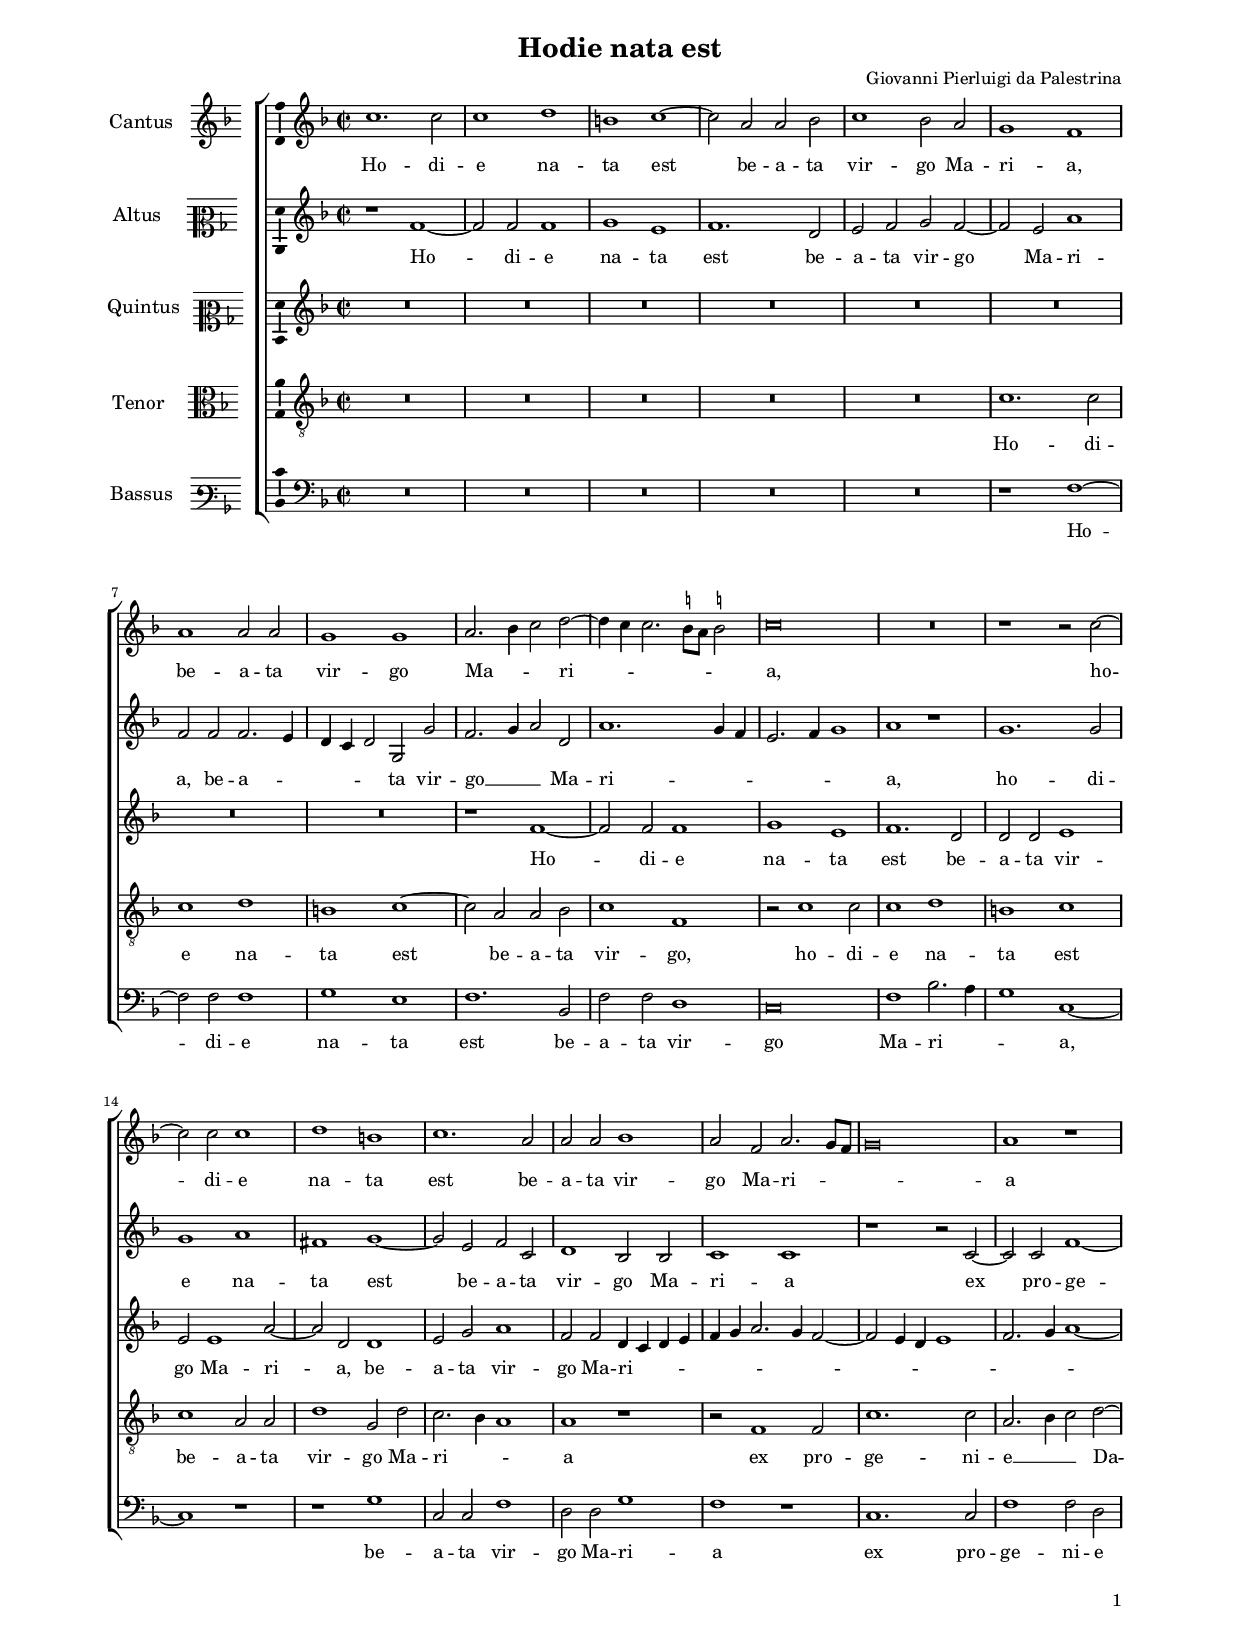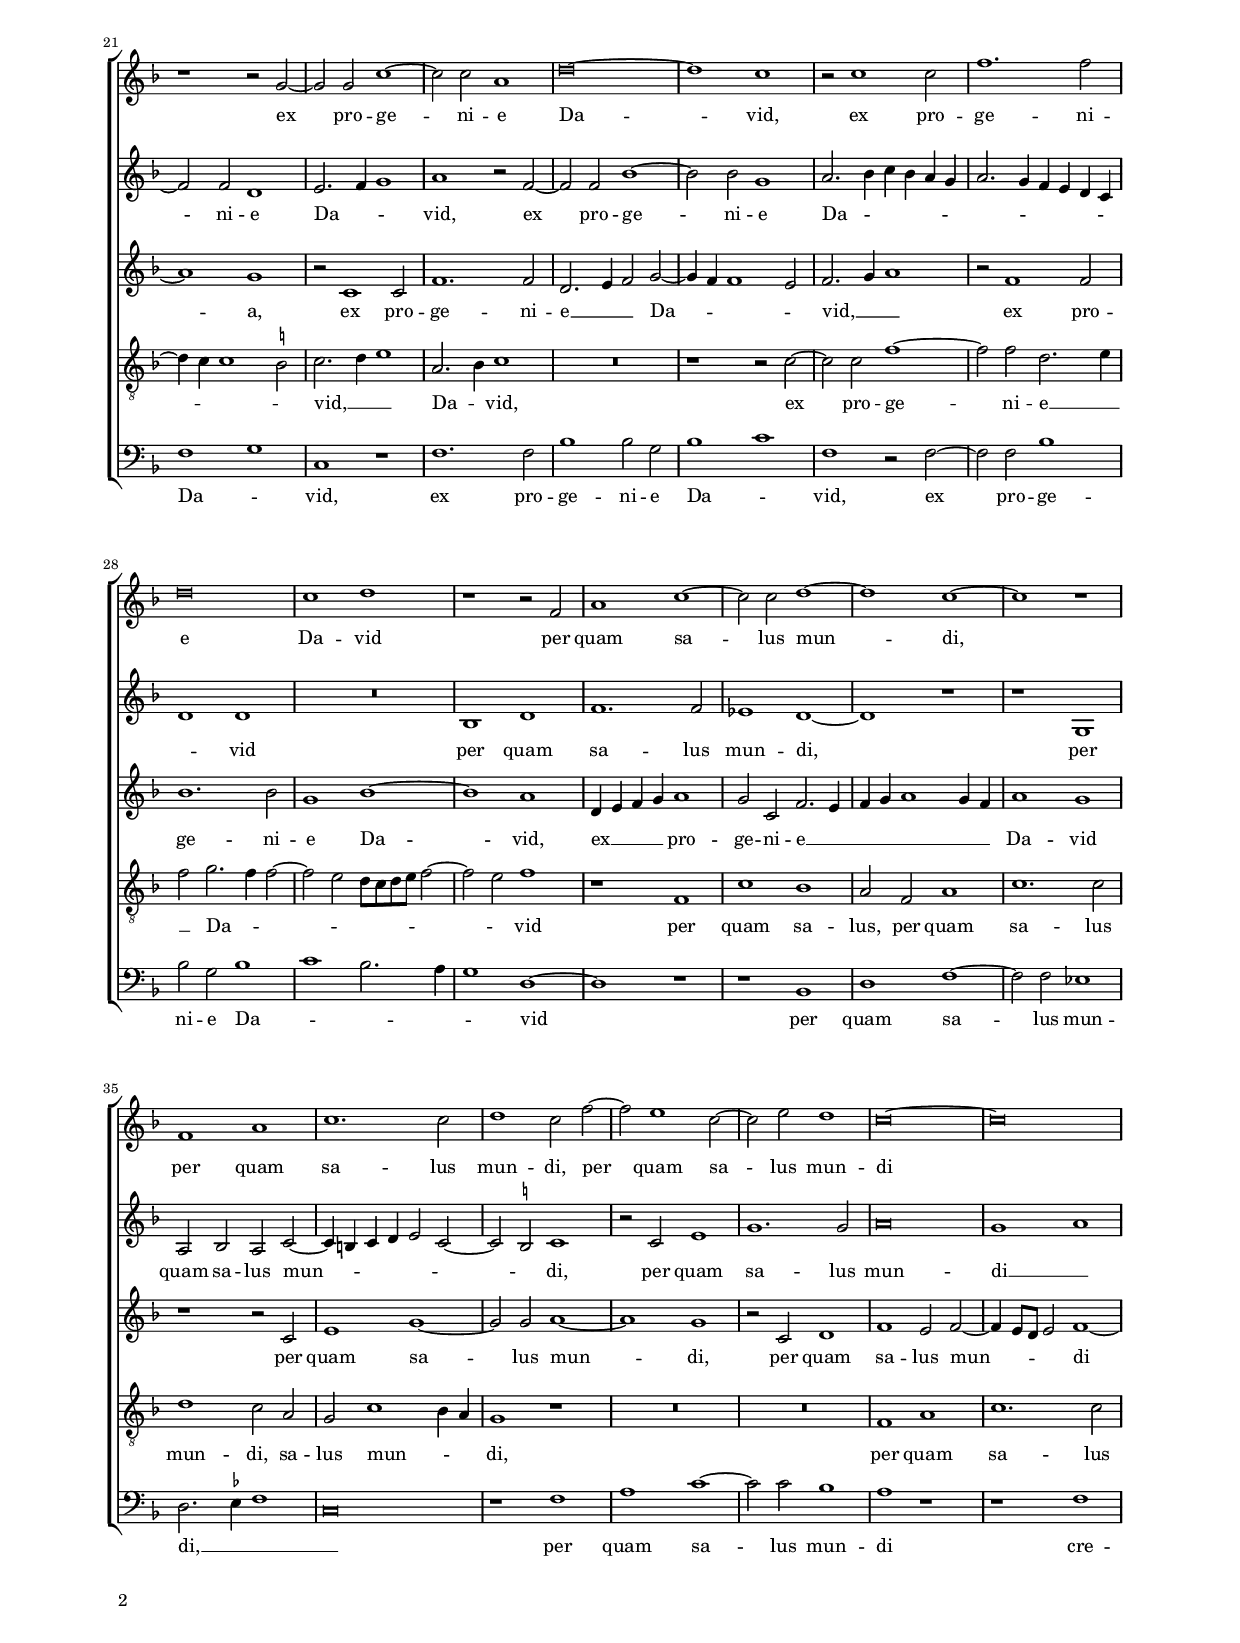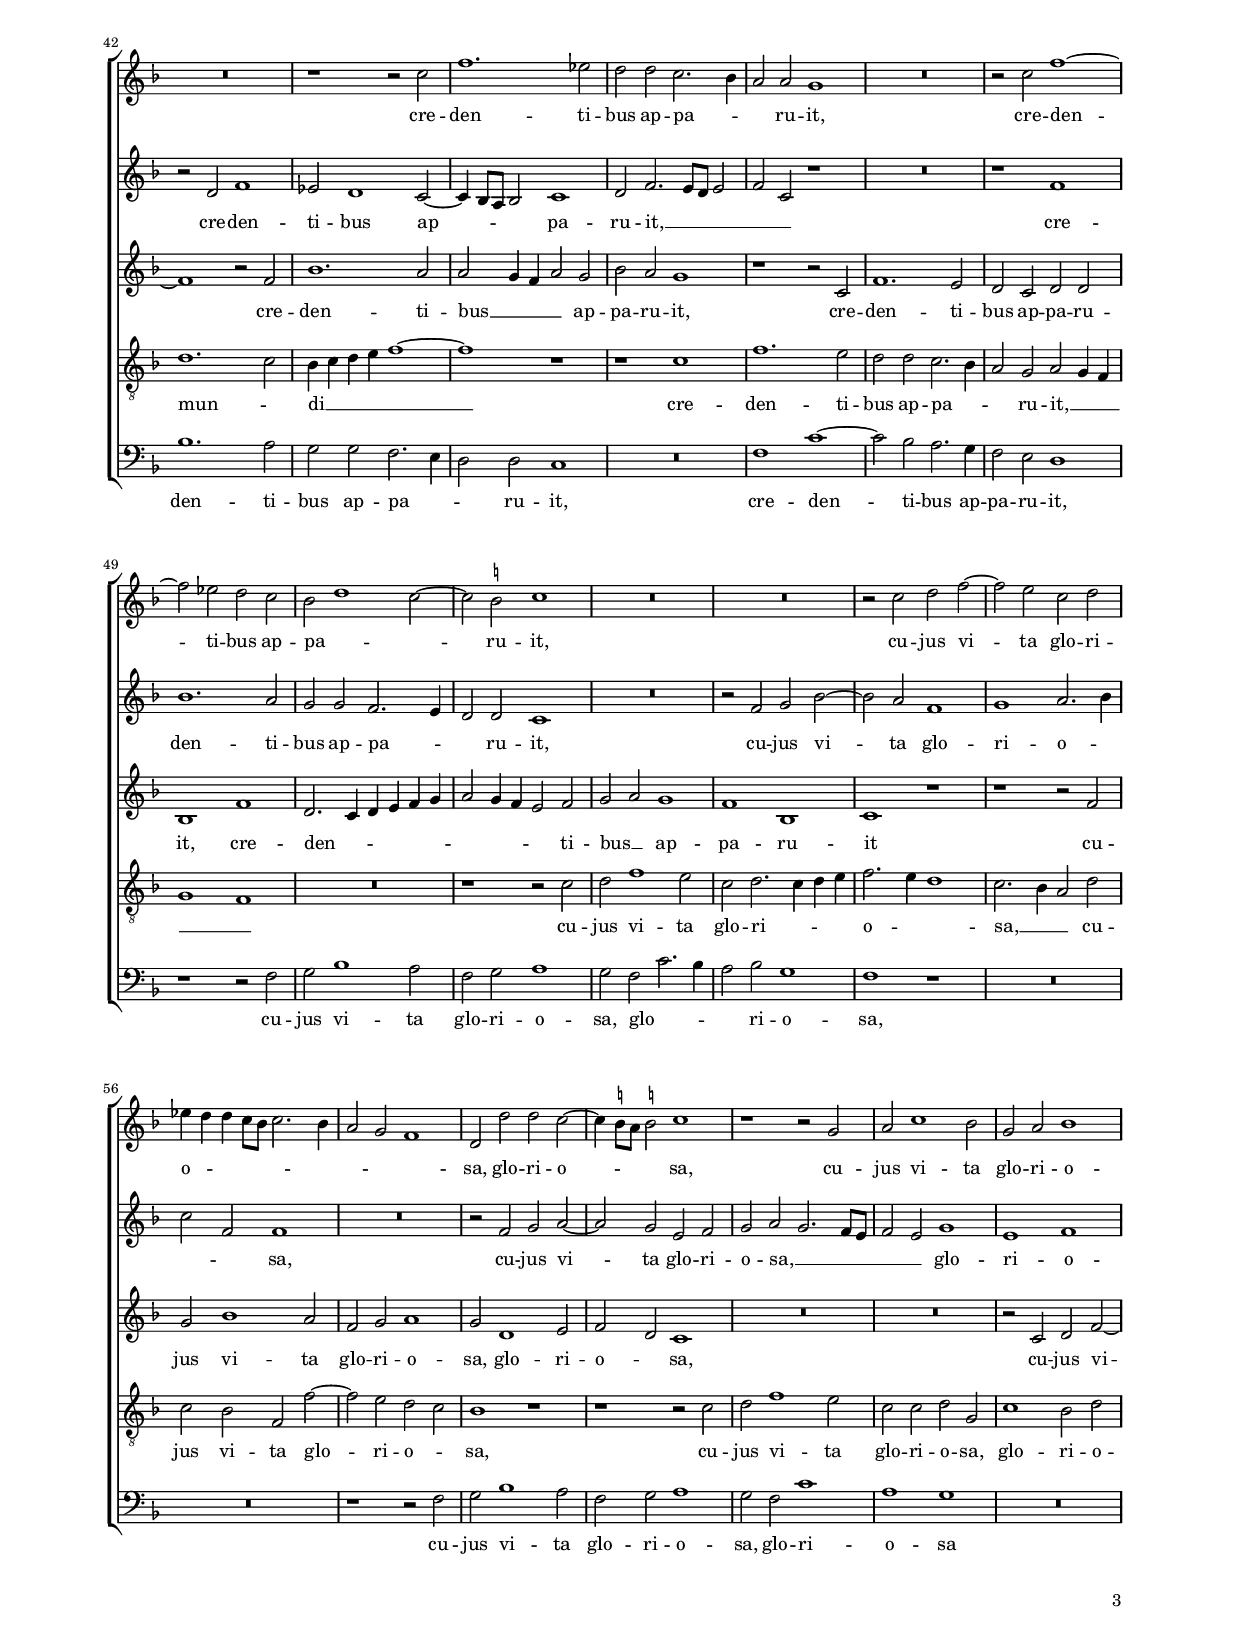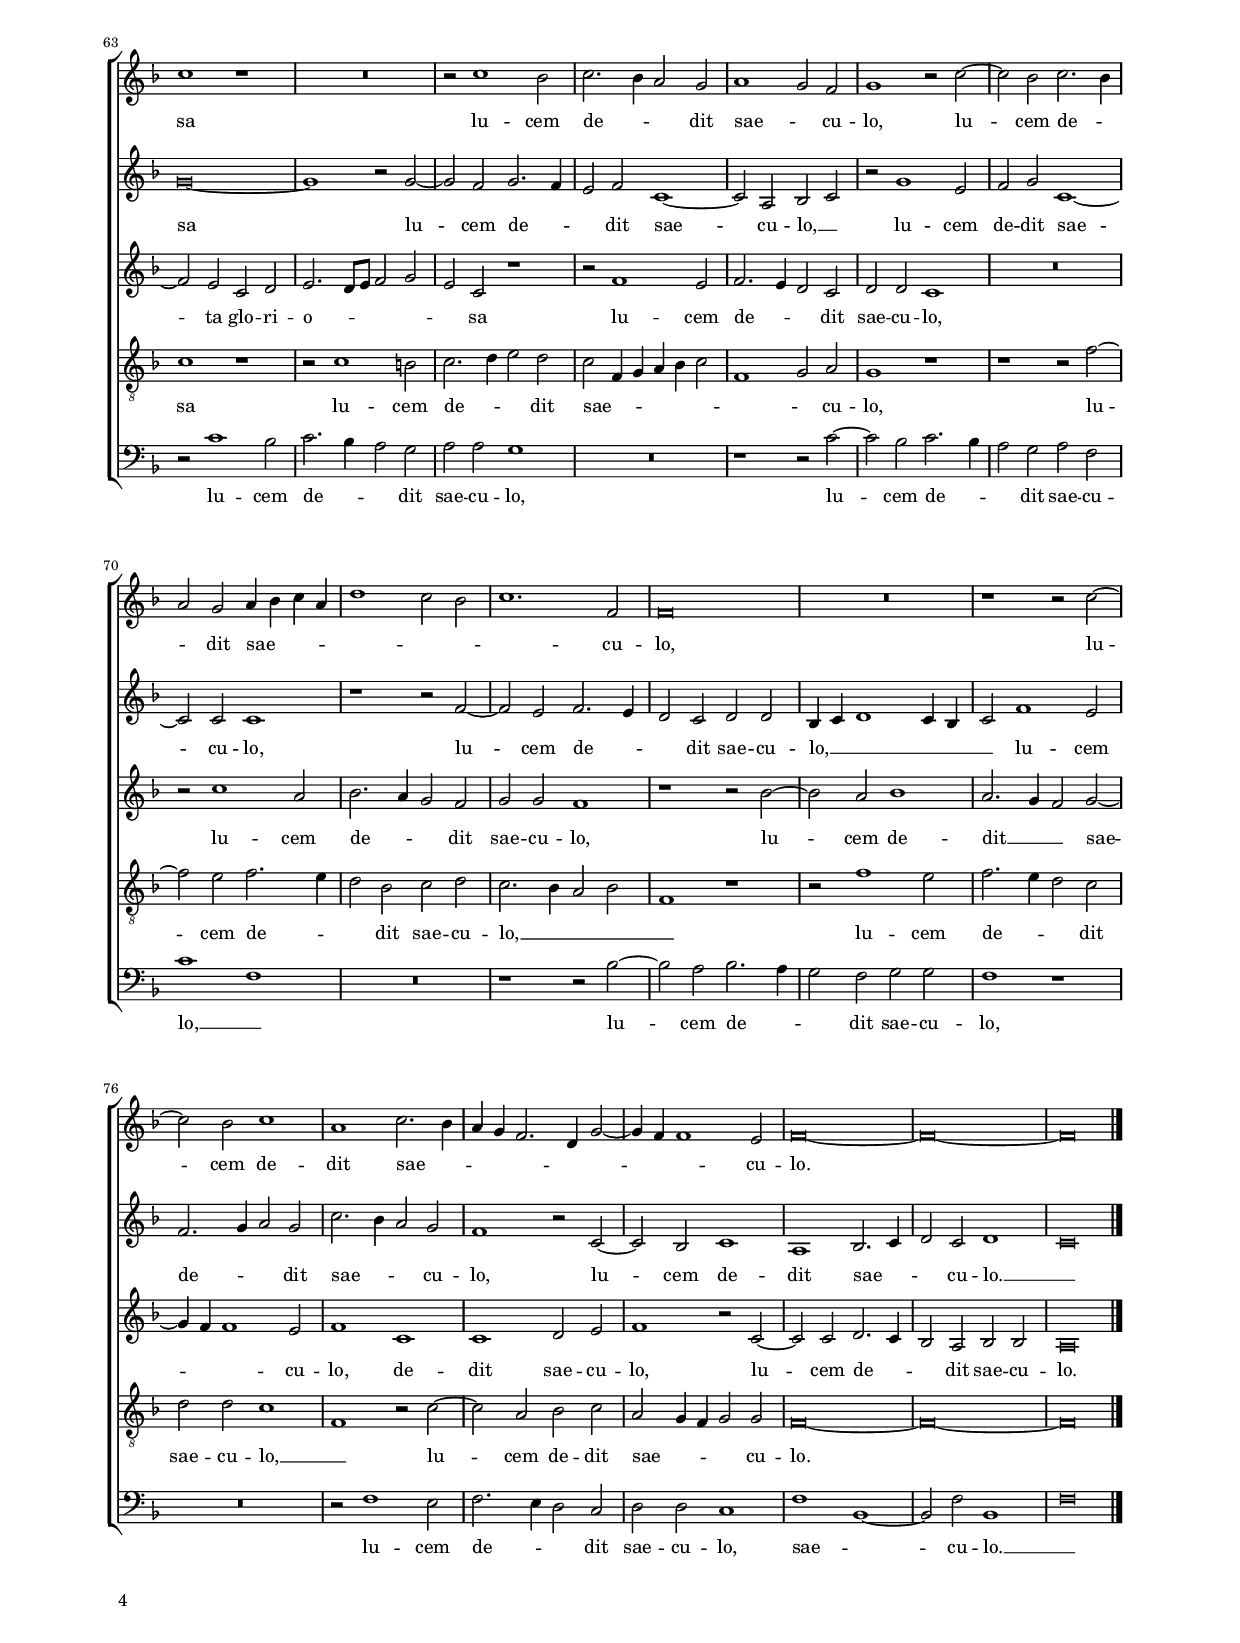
\header
{
  title="Hodie nata est"
  composer="Giovanni Pierluigi da Palestrina"
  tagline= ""
}

\version "2.20.0"
\language deutsch
#(set-global-staff-size 15)
% #(set-default-paper-size "letter")
#(ly:set-option 'point-and-click #f)


\paper
	{
	top-margin = 1.8 \cm
	bottom-margin = 1.2 \cm
	left-margin = 2 \cm
	right-margin = 2 \cm
	ragged-bottom = ##f
	ragged-last-bottom = ##t
	print-page-number = ##f
	system-system-spacing = #'((basic-distance . 17) (minimum-distance . 14) (padding . 7) (strechability . 150))
    oddFooterMarkup=\markup   \fill-line { "" \fromproperty #'page:page-number-string }
    evenFooterMarkup=\markup  \fill-line { \fromproperty #'page:page-number-string "" }
    last-bottom-spacing = #'((basic-distance . 12) (minimum-distance . 7) (padding . 4))
	systems-per-page = 3
    page-count = 4
%	min-systems-per-page = 3
%	print-all-headers = ##t
%	print-first-page-number = ##t
%	first-page-number = 1
	}

	
global = {
    % \set Staff.autoBeaming = ##f
	\key f \major
	\time 2/2 \set Score.measureLength = #(ly:make-moment 2/1)
    \set Score.tempoHideNote = ##t
    \tempo 2 = 90
    \skip 1*2*82 \bar "|."
	}

	ficta = { \once \set suggestAccidentals = ##t }

	forget = #(define-music-function (music) (ly:music?) #{
		\accidentalStyle forget
		$music
		\accidentalStyle default
		#})

	m = \melisma
	me = \melismaEnd
%	\mark \markup { \override #'(style . baroque) { \note  #"breve" #1 = \note #"breve." #1 } }

   
    

incipitcantus = \markup { \score {
	{
	\set Staff.instrumentName = \markup { \fontsize #1 "Cantus" }
	\key f \major
	\clef violin
	s4 \bar ""
	}
	\layout  {
	raggedright = ##t
	indent = 1.6 \cm
	line-width = 2.2\cm
	\context { \Staff \remove Time_signature_engraver }
	\override Staff.Clef.Y-extent = #'(0 . 0)
	}} \hspace #1 }

      
incipitaltus = \markup { \score {
	{
	\set Staff.instrumentName = \markup { \fontsize #1 "Altus" }
	\key f \major
	\clef mezzosoprano
	s4 \bar ""
	}
	\layout  {
	raggedright = ##t
	indent = 1.6 \cm
	line-width = 2.2\cm
	\context { \Staff \remove Time_signature_engraver }
	\override Staff.Clef.Y-extent = #'(0 . 0)
	}} \hspace #1 }


incipitquintus = \markup { \score {
	{
	\set Staff.instrumentName = \markup { \fontsize #1 "Quintus" }
	\key f \major
	\clef mezzosoprano
	s4 \bar ""
	}
	\layout  {
	raggedright = ##t
	indent = 1.6 \cm
	line-width = 2.2\cm
	\context { \Staff \remove Time_signature_engraver }
	\override Staff.Clef.Y-extent = #'(0 . 0)
	}} \hspace #1 }


incipittenor = \markup { \score {
	{
	\set Staff.instrumentName = \markup { \fontsize #1 "Tenor" }
	\key f \major
	\clef alto
	s4 \bar ""
	}
	\layout  {
	raggedright = ##t
	indent = 1.6 \cm
	line-width = 2.2\cm
	\context { \Staff \remove Time_signature_engraver }
	\override Staff.Clef.Y-extent = #'(0 . 0)
	}} \hspace #1 }
      
      
incipitbassus = \markup { \score {
	{
	\set Staff.instrumentName = \markup { \fontsize #1 "Bassus" }
	\key f \major
	\clef varbaritone
	s4 \bar ""
	}
	\layout  {
	raggedright = ##t
	indent = 1.6 \cm
	line-width = 2.2\cm
	\context { \Staff \remove Time_signature_engraver }
	\override Staff.Clef.Y-extent = #'(0 . 0)
	}} \hspace #1 }


cantus =  \relative c''
	{
	c1. c2
	c1 d
	h1 c~
	c2 a a b
%5
	c1 b2 a |
	g1 f
	a1 a2 a
	g1 g
	a2. b4 c2 d~
%10
	d4 c c2. \stemDown \ficta h8 a \stemNeutral \ficta h!2 |
	c\breve
	R\breve
	r1 r2 c~
	c2 c c1
%15
	d1 h |
	c1. a2
	a2 a b1
	a2 f a2. g8 f
	g\breve
%20
	a1 r |
	r1 r2 g~
	g2 g c1~
	c2 c a1
	d\breve~
%25
	d1 c |
	r2 c1 c2
	f1. f2
	d\breve
	c1 d
%30
	r1 r2 f, |
	a1 c~
	c2 c d1~
	d1 c~
	c1 r
%35
	f,1 a |
	c1. c2
	d1 c2 f~
	f2 e1 c2~
	c2 e d1
%40
	c\breve~ |
	c\breve
	R\breve
	r1 r2 c
	f1. es2
%45
	d2 d c2. b4 |
	a2 a g1
	R\breve
	r2 c f1~
	f2 es d c
%50
	b2 d1 c2~
	c2 \ficta h c1
	R\breve
	R\breve
	r2 c d f~
%55
	f2 e c d |
	es4 d d c8 b c2. b4
	a2 g f1
	d2 d' d c~
	c4 \stemDown \ficta h8 a \stemNeutral \ficta h!2 c1
%60
	r1 r2 g |
	a2 c1 b2
	g2 a b1
	c1 r
	R\breve
%65
	r2 c1 b2 |
	c2. b4 a2 g
	a1 g2 f
	g1 r2 c~
	c2 b c2. b4
%70
	a2 g a4 b c a |
	d1 c2 b
	c1. f,2
	f\breve
	R\breve
%75
	r1 r2 c'~
	c2 b c1
	a1 c2. b4
	a4 g f2. d4 g2~
	g4 f f1 e2
%80
	f\breve~ |
	f\breve~
	f\breve |
	}


altus =  \relative c'
        {
	r1 f~
	f2 f f1
	g1 e
	f1. d2
%5
	e2 f g f~ |
	f2 e a1
	f2 f f2. e4
	d4 c d2 g, g'
	f2. g4 a2 d,
%10
	a'1. g4 f |
	e2. f4 g1
	a1 r
	g1. g2
	g1 a
%15
	fis1 g~ |
	g2 e f c
	d1 b2 b
	c1 c
	r1 r2 c~
%20
	c2 c f1~ |
	f2 f d1
	e2. f4 g1
	a1 r2 f~
	f2 f b1~
%25
	b2 b g1 |
	a2. b4 c b a g
	a2. g4 f e d c
	d1 d
	R\breve
%30
	b1 d |
	f1. f2
	es1 d~
	d1 r
	r1 g,
%35
	a2 b a c~ |
	c4 h c d e2 c~
	c2 \ficta h c1
	r2 c e1
	g1. g2
%40
	a\breve |
	g1 a
	r2 d, f1
	es2 d1 c2~
	c4 b8 a b2 c1
%45
	d2 f2. e8 d e2 |
	f2 c r1
	R\breve
	r1 f
	b1. a2
%50
	g2 g f2. e4 |
	d2 d c1
	R\breve
	r2 f g b~
	b2 a f1
%55
	g1 a2. b4 |
	c2 f, f1
	R\breve
	r2 f g a~
	a2 g e f
%60
	g2 a g2. f8 e |
	f2 e g1
	e1 f
	g\breve~
	g1 r2 g~
%65
	g2 f g2. f4 |
	e2 f c1~
	c2 a b c
	r2 g'1 e2
	f2 g c,1~
%70
	c2 c c1 |
	r1 r2 f~
	f2 e f2. e4
	d2 c d d
	b4 c d1 c4 b
%75
	c2 f1 e2 |
	f2. g4 a2 g
	c2. b4 a2 g
	f1 r2 c~
	c2 b c1
%80
	a1 b2. c4 |
	d2 c d1
	c\breve |
	}


quintus =  \relative c'
	{
	R\breve
	R\breve
	R\breve
        R\breve
%5
	R\breve |
	R\breve
	R\breve
	R\breve
	r1 f~
%10
	f2 f f1 |
	g1 e
	f1. d2
	d2 d e1
	e2 e1 a2~
%15
	a2 d, d1 |
	e2 g a1
	f2 f d4 c d e
	f4 g a2. g4 f2~
	f2 e4 d e1
%20
	f2. g4 a1~ |
	a1 g
	r2 c,1 c2
	f1. f2
	d2. e4 f2 g~
%25
	g4 f f1 e2 |
	f2. g4 a1
	r2 f1 f2
	b1. b2
	g1 b~
%30
	b1 a |
	d,4 e f g a1
	g2 c, f2. e4
	f4 g a1 g4 f
	a1 g
%35
	r1 r2 c, |
	e1 g~
	g2 g a1~
	a1 g
	r2 c, d1
%40
	f1 e2 f~ |
	f4 e8 d e2 f1~
	f1 r2 f
	b1. a2
	a2 g4 f a2 g
%45
	b2 a g1 |
	r1 r2 c,
	f1. e2
	d2 c d d
	b1 f'
%50
	d2. c4 d e f g |
	a2 g4 f e2 f
	g2 a g1
	f1 b,
	c1 r
%55
	r1 r2 f |
	g2 b1 a2
	f2 g a1
	g2 d1 e2
	f2 d c1
%60
	R\breve |
	R\breve
	r2 c d f~
	f2 e c d
	e2. d8 e f2 g
%65
	e2 c r1 |
	r2 f1 e2
	f2. e4 d2 c
	d2 d c1
	R\breve
%70
	r2 c'1 a2 |
	b2. a4 g2 f
	g2 g f1
	r1 r2 b~
	b2 a b1
%75
	a2. g4 f2 g~ |
	g4 f f1 e2
	f1 c
	c1 d2 e
	f1 r2 c~
%80
	c2 c d2. c4 |
	b2 a b b
	a\breve |
	}


tenor  =  \relative c'
	{
	R\breve
	R\breve
	R\breve
	R\breve
%5
	R\breve |
	c1. c2
	c1 d
	h1 c~
	c2 a a b
%10
	c1 f, |
	r2 c'1 c2
	c1 d
	h1 c
	c1 a2 a
%15
	d1 g,2 d' |
	c2. b4 a1
	a1 r
	r2 f1 f2
	c'1. c2
%20
	a2. b4 c2 d~ |
	d4 c c1 \ficta h2
	c2. d4 e1
	a,2. b4 c1
	R\breve
%25
	r1 r2 c~ |
	c2 c f1~
	f2 f d2. e4
	f2 g2. f4 f2~
	f2 e d8 c d e f2~
%30
	f2 e f1 |
	r1 f,
	c'1 b
	a2 f a1
	c1. c2
%35
	d1 c2 a |
	g2 c1 b4 a
	g1 r
	R\breve
	R\breve
%40
	f1 a |
	c1. c2
	d1. c2
	b4 c d e f1~
	f1 r
%45
	r1 c |
	f1. e2
	d2 d c2. b4
	a2 g a g4 f
	g1 f
%50
	R\breve |
	r1 r2 c'
	d2 f1 e2
	c2 d2. c4 d e
	f2. e4 d1
%55
	c2. b4 a2 d |
	c2 b f f'~
	f2 e d c
	b1 r
	r1 r2 c
%60
	d2 f1 e2 |
	c2 c d g,
	c1 b2 d
	c1 r
	r2 c1 h2
%65
	c2. d4 e2 d |
	c2 f,4 g a b c2
	f,1 g2 a
	g1 r
	r1 r2 f'~
%70
	f2 e f2. e4 |
	d2 b c d
	c2. b4 a2 b
	f1 r
	r2 f'1 e2
%75
	f2. e4 d2 c |
	d2 d c1
	f,1 r2 c'~
	c2 a b c
	a2 g4 f g2 g
%80
	f\breve~ |
	f\breve~
	f\breve |
	}


bassus  =  \relative c
	{
	R\breve
	R\breve
	R\breve
	R\breve
%5
	R\breve |
	r1 f~
	f2 f f1
	g1 e
	f1. b,2
%10
	f'2 f d1 |
	c\breve
	f1 b2. a4
	g1 c,~
	c1 r
%15
	r1 g' |
	c,2 c f1
	d2 d g1
	f1 r
	c1. c2
%20
	f1 f2 d |
	f1 g
	c,1 r
	f1. f2
	b1 b2 g
%25
	b1 c |
	f,1 r2 f~
	f2 f b1
	b2 g b1
	c1 b2. a4
%30
	g1 d~ |
	d1 r
	r1 b
	d1 f~
	f2 f es1
%35
	d2. \ficta es4 f1 |
	c\breve
	r1 f
	a1 c~
	c2 c b1
%40
	a1 r |
	r1 f
	b1. a2
	g2 g f2. e4
	d2 d c1
%45
	R\breve |
	f1 c'~
	c2 b a2. g4
	f2 e d1
	r1 r2 f
%50
	g2 b1 a2 |
	f2 g a1
	g2 f c'2. b4
	a2 b g1
	f1 r
%55
	R\breve |
	R\breve
	r1 r2 f
	g2 b1 a2
	f2 g a1
%60
	g2 f c'1 |
	a1 g
	R\breve
	r2 c1 b2
	c2. b4 a2 g
%65
	a2 a g1 |
	R\breve
	r1 r2 c~
	c2 b c2. b4
	a2 g a f
%70
	c'1 f, |
	R\breve
	r1 r2 b~
	b2 a b2. a4
	g2 f g g
%75
	f1 r |
	R\breve
	r2 f1 e2
	f2. e4 d2 c
	d2 d c1
%80
	f1 b,~ |
	b2 f' b,1
	f'\breve |
	}


lyricscantus = \lyricmode {
	Ho -- di -- e na -- ta est be -- a -- ta vir -- go Ma -- ri -- a,
        be -- a -- ta vir -- go Ma -- _ _ ri -- _ _ _ _ _ a,
        ho -- di -- e na -- ta est be -- a -- ta vir -- go Ma -- ri -- _ _ _ a
        ex pro -- ge -- ni -- e Da -- vid,
        ex pro -- ge -- ni -- e Da -- vid
        per quam sa -- lus mun -- di,
        per quam sa -- lus mun -- di,
        per quam sa -- lus mun -- di
        cre -- den -- ti -- bus ap -- pa -- _ _ ru -- it,
        cre -- den -- ti -- bus ap -- pa -- _ _ ru -- it,
        cu -- jus vi -- ta glo -- ri -- o -- _ _ _ _ _ _ _ _ _ sa,
        glo -- ri -- o -- _ _ _ sa,
        cu -- jus vi -- ta glo -- ri -- o -- sa
        lu -- cem de -- _ _ dit sae -- _ cu -- lo,
        lu -- cem de -- _ _ dit sae -- _ _ _ _ _ _ _ cu -- lo,
        lu -- cem de -- dit sae -- _ _ _ _ _ _ _ _ cu -- lo.
	}


lyricsaltus = \lyricmode {
	Ho -- di -- e na -- ta est be -- a -- ta vir -- go Ma -- ri -- a,
        be -- a -- _ _ _ _ ta vir -- go __ _ _ Ma -- ri -- _ _ _ _ _ a,
        ho -- di -- e na -- ta est be -- a -- ta vir -- go Ma -- ri -- a
        ex pro -- ge -- ni -- e Da -- _ _ vid,
        ex pro -- ge -- ni -- e Da -- _ _ _ _ _ _ _ _ _ _ _ _ vid
        per quam sa -- lus mun -- di,
        per quam sa -- lus mun -- _ _ _ _ _ _ di,
        per quam sa -- lus mun -- di __ _
        cre -- den -- ti -- bus ap -- _ _ _ pa -- ru -- it, __ _ _ _ _ _
        cre -- den -- ti -- bus ap -- pa -- _ _ ru -- it,
        cu -- jus vi -- ta glo -- ri -- o -- _ _ _ sa,
        cu -- jus vi -- ta glo -- ri -- o -- sa, __ _ _ _ _ _ 
        glo -- ri -- o -- sa
        lu -- cem de -- _ _ dit sae -- cu -- lo, __ _
        lu -- cem de -- dit sae -- cu -- lo,
        lu -- cem de -- _ _ dit sae -- cu -- lo, __ _ _ _ _ _ 
        lu -- cem de -- _ _ dit sae -- _ _ cu -- lo,
        lu -- cem de -- dit sae -- _ _ cu -- lo. __ _
	}


lyricsquintus = \lyricmode {
	Ho -- di -- e na -- ta est be -- a -- ta vir -- go Ma -- ri -- a,
        be -- a -- ta vir -- go Ma -- ri -- _ _ _ _ _ _ _ _ _ _ _ _ _ _ a,
        ex pro -- ge -- ni -- e __ _ _ Da -- _ _ _ vid, __ _ _
        ex pro -- ge -- ni -- e Da -- vid,
        ex __ _ _ _ pro -- ge -- ni -- e __ _ _ _ _ _ _ Da -- vid
        per quam sa -- lus mun -- di,
        per quam sa -- lus mun -- _ _ _ di
        cre -- den -- ti -- bus __ _ _ _ ap -- pa -- ru -- it,
        cre -- den -- ti -- bus ap -- pa -- ru -- it,
        cre -- den -- _ _ _ _ _ _ _ _ _ ti -- bus __ _ ap -- pa -- ru -- it
        cu -- jus vi -- ta glo -- ri -- o -- sa,
        glo -- ri -- o -- _ sa,
        cu -- jus vi -- ta glo -- ri -- o -- _ _ _ _ _ sa
        lu -- cem de -- _ _ dit sae -- cu -- lo,
        lu -- cem de -- _ _ dit sae -- cu -- lo,
        lu -- cem de -- dit __ _ _ sae -- _ _ cu -- lo,
        de -- dit sae -- cu -- lo,
        lu -- cem de -- _ _ dit sae -- cu -- lo.
	}


lyricstenor = \lyricmode {
	Ho -- di -- e na -- ta est be -- a -- ta vir -- go,
        ho -- di -- e na -- ta est be -- a -- ta vir -- go Ma -- ri -- _ _ a
        ex pro -- ge -- ni -- e __ _ _ Da -- _ _ _ vid, __ _ _ 
        Da -- _ vid,
        ex pro -- ge -- ni -- e __ _ _ Da -- _ _ _ _ _ _ _ _ _ vid
        per quam sa -- lus,
        per quam sa -- lus mun -- di,
        sa -- lus mun -- _ _ di,
        per quam sa -- lus mun -- _ di __ _ _ _ _
        cre -- den -- ti -- bus ap -- pa -- _ _ ru -- it, __ _ _ _ _
        cu -- jus vi -- ta glo -- ri -- _ _ _ o -- _ _ sa, __ _ _
        cu -- jus vi -- ta glo -- ri -- o -- _ sa,
        cu -- jus vi -- ta glo -- ri -- o -- sa,
        glo -- ri -- o -- sa
        lu -- cem de -- _ _ dit sae -- _ _ _ _ _ _ _ cu -- lo,
        lu -- cem de -- _ _ dit sae -- cu -- lo, __ _ _ _ _
        lu -- cem de -- _ _ dit sae -- cu -- lo, __ _
        lu -- cem de -- dit sae -- _ _ _ cu -- lo.
	}


lyricsbassus = \lyricmode {
	Ho -- di -- e na -- ta est be -- a -- ta vir -- go Ma -- ri -- _ _ a,
        be -- a -- ta vir -- go Ma -- ri -- a
        ex pro -- ge -- ni -- e Da -- _ vid,
        ex pro -- ge -- ni -- e Da -- _ vid,
        ex pro -- ge -- ni -- e Da -- _ _ _ _ vid
        per quam sa -- lus mun -- di, __ _ _ _
        per quam sa -- lus mun -- di
        cre -- den -- ti -- bus ap -- pa -- _ _ ru -- it,
        cre -- den -- ti -- bus ap -- pa -- ru -- it,
        cu -- jus vi -- ta glo -- ri -- o -- sa,
        glo -- _ _ _ ri -- o -- sa,
        cu -- jus vi -- ta glo -- ri -- o -- sa,
        glo -- ri -- o -- sa
        lu -- cem de -- _ _ dit sae -- cu -- lo,
        lu -- cem de -- _ _ dit sae -- cu -- lo, __ _
        lu -- cem de -- _ _ dit sae -- cu -- lo,
        lu -- cem de -- _ _ dit sae -- cu -- lo,
        sae -- _ cu -- lo. __ _
	}


\score
{  
  % \transpose {
	\new ChoirStaff \with { \override StaffGrouper.staff-staff-spacing.basic-distance = #12 }
	<<

	\new Staff << \global
	\new Voice="v1" {
		\set Staff.instrumentName=\incipitcantus
%		\set Staff.instrumentName= "S"
		\set Staff.midiInstrument = "reed organ"
		\clef violin
		\cantus }
	\new Lyrics \lyricsto "v1" {\lyricscantus }
	>>


	\new Staff << \global
	\new Voice="v2" {
		\set Staff.instrumentName=\incipitaltus
%		\set Staff.instrumentName= "A"
		\set Staff.midiInstrument = "reed organ"
		\clef violin 
		\altus}
	\new Lyrics \lyricsto "v2" {\lyricsaltus }
	>>


	\new Staff << \global
	\new Voice="v5" {
		\set Staff.instrumentName=\incipitquintus
%		\set Staff.instrumentName= "Q"
		\set Staff.midiInstrument = "reed organ"
		\clef violin
		\quintus}
	\new Lyrics \lyricsto "v5" {\lyricsquintus }
	>>


	\new Staff << \global
	\new Voice="v3" {
		\set Staff.instrumentName=\incipittenor
%		\set Staff.instrumentName= "T"
		\set Staff.midiInstrument = "reed organ"
		\clef "G_8"
		\tenor }
	\new Lyrics \lyricsto "v3" {\lyricstenor }
	>>


	\new Staff << \global
	\new Voice="v4" {
		\set Staff.instrumentName=\incipitbassus
%		\set Staff.instrumentName= "B"
		\set Staff.midiInstrument = "reed organ"
		\clef bass 
		\bassus }
	\new Lyrics \lyricsto "v4" {\lyricsbassus}
	>>

	>>
	% } % transpose

	\layout
	{
	indent = 2.5\cm
	\context { \Lyrics \override VerticalAxisGroup.nonstaff-relatedstaff-spacing.padding = #1.4 }
%	\context { \Lyrics \override LyricText.font-size = #1 }
	\context { \Staff \override TimeSignature.break-visibility = #end-of-line-invisible }
	\context { \Staff \consists "Ambitus_engraver" }
%   \context { \Staff \consists "Custos_engraver" }
%   \context { \Staff \override Custos.style = #'mensural }
%	\context { \Voice \override Slur.transparent = ##t }
	\context { \Score \override BarNumber.padding = #2 }
	\context { \Voice \override NoteHead.style = #'baroque }
	}

\midi
	{
    	
	}

}


% EOF
